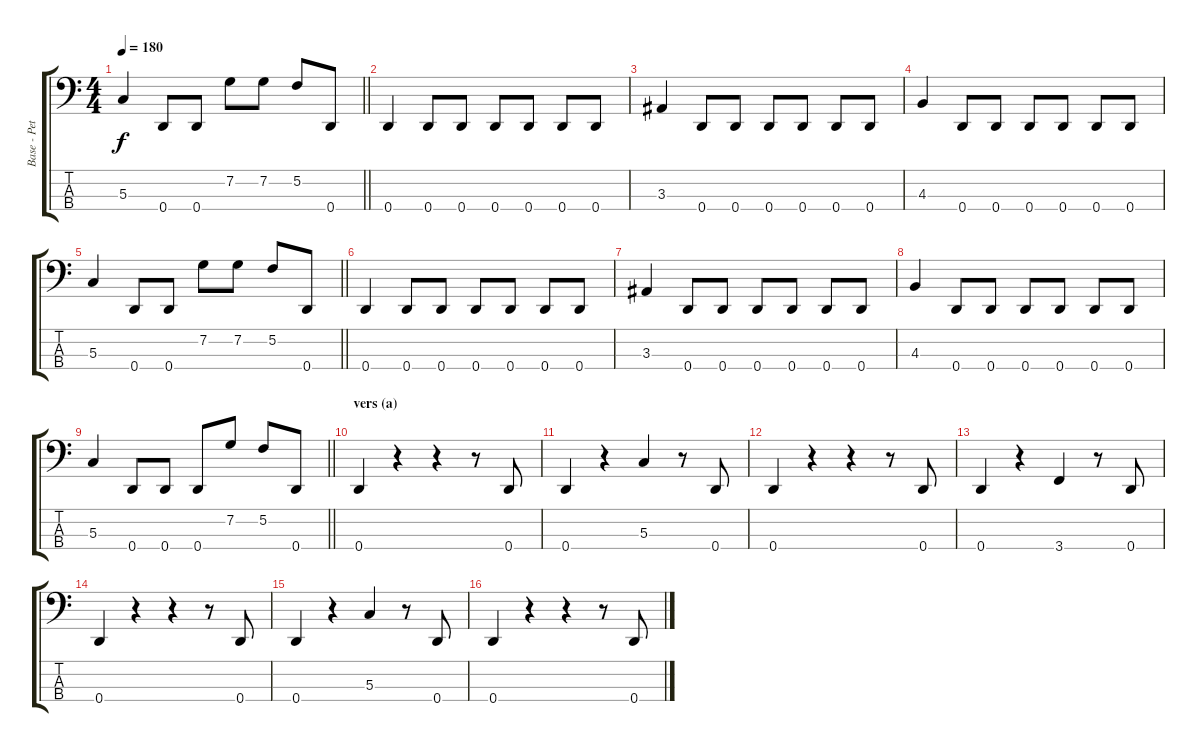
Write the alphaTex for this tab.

\track ("Base - Peter London" "Base - Pet") {instrument electricbassfinger}
\staff {score tabs}
\tuning (F2 C2 G1 D1) {hide}
\ts (4 4)
\tempo 180
\clef f4
\barLineRight lightlight
\ks c
5.3.4{dy f} 0.4.8 0.4.8 7.2.8 7.2.8 5.2.8 0.4.8 |
0.4.4 0.4.8 0.4.8 0.4.8 0.4.8 0.4.8 0.4.8 |
3.3.4 0.4.8 0.4.8 0.4.8 0.4.8 0.4.8 0.4.8 |
4.3.4 0.4.8 0.4.8 0.4.8 0.4.8 0.4.8 0.4.8 |
\barLineRight lightlight
5.3.4 0.4.8 0.4.8 7.2.8 7.2.8 5.2.8 0.4.8 |
0.4.4 0.4.8 0.4.8 0.4.8 0.4.8 0.4.8 0.4.8 |
3.3.4 0.4.8 0.4.8 0.4.8 0.4.8 0.4.8 0.4.8 |
4.3.4 0.4.8 0.4.8 0.4.8 0.4.8 0.4.8 0.4.8 |
\barLineRight lightlight
5.3.4 0.4.8 0.4.8 0.4.8 7.2.8 5.2.8 0.4.8 |
\section ("" "vers (a)")
0.4.4 r.4 r.4 r.8 0.4.8 |
0.4.4 r.4 5.3.4 r.8 0.4.8 |
0.4.4 r.4 r.4 r.8 0.4.8 |
0.4.4 r.4 3.4.4 r.8 0.4.8 |
0.4.4 r.4 r.4 r.8 0.4.8 |
0.4.4 r.4 5.3.4 r.8 0.4.8 |
0.4.4 r.4 r.4 r.8 0.4.8
